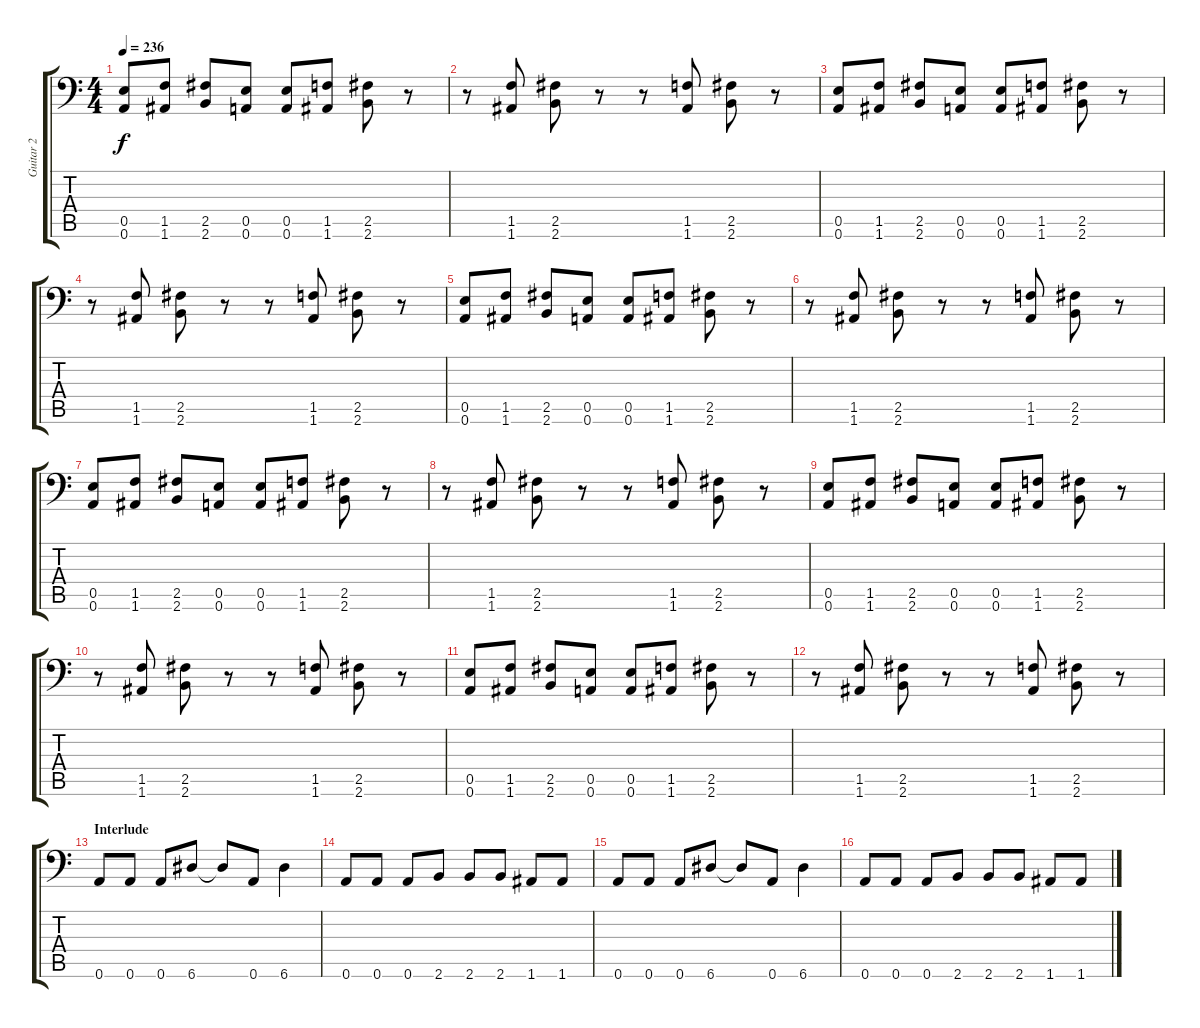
\track ("Guitar 2" "Guitar 2") {instrument distortionguitar}
\staff {score tabs}
\tuning (B3 Gb3 D3 A2 E2 A1) {hide}
\ts (4 4)
\tempo 236
\clef f4
\ks c
(0.5 0.6).8{dy f} (1.5 1.6).8 (2.5 2.6).8 (0.5 0.6).8 (0.5 0.6).8 (1.5 1.6).8 (2.5 2.6).8 r.8 |
r.8 (1.5 1.6).8 (2.5 2.6).8 r.8 r.8 (1.5 1.6).8 (2.5 2.6).8 r.8 |
(0.5 0.6).8 (1.5 1.6).8 (2.5 2.6).8 (0.5 0.6).8 (0.5 0.6).8 (1.5 1.6).8 (2.5 2.6).8 r.8 |
r.8 (1.5 1.6).8 (2.5 2.6).8 r.8 r.8 (1.5 1.6).8 (2.5 2.6).8 r.8 |
(0.5 0.6).8 (1.5 1.6).8 (2.5 2.6).8 (0.5 0.6).8 (0.5 0.6).8 (1.5 1.6).8 (2.5 2.6).8 r.8 |
r.8 (1.5 1.6).8 (2.5 2.6).8 r.8 r.8 (1.5 1.6).8 (2.5 2.6).8 r.8 |
(0.5 0.6).8 (1.5 1.6).8 (2.5 2.6).8 (0.5 0.6).8 (0.5 0.6).8 (1.5 1.6).8 (2.5 2.6).8 r.8 |
r.8 (1.5 1.6).8 (2.5 2.6).8 r.8 r.8 (1.5 1.6).8 (2.5 2.6).8 r.8 |
(0.5 0.6).8 (1.5 1.6).8 (2.5 2.6).8 (0.5 0.6).8 (0.5 0.6).8 (1.5 1.6).8 (2.5 2.6).8 r.8 |
r.8 (1.5 1.6).8 (2.5 2.6).8 r.8 r.8 (1.5 1.6).8 (2.5 2.6).8 r.8 |
(0.5 0.6).8 (1.5 1.6).8 (2.5 2.6).8 (0.5 0.6).8 (0.5 0.6).8 (1.5 1.6).8 (2.5 2.6).8 r.8 |
r.8 (1.5 1.6).8 (2.5 2.6).8 r.8 r.8 (1.5 1.6).8 (2.5 2.6).8 r.8 |
\section ("" "Interlude")
0.6.8 0.6.8 0.6.8 6.6.8 6.6{t}.8 0.6.8 6.6.4 |
0.6.8 0.6.8 0.6.8 2.6.8 2.6.8 2.6.8 1.6.8 1.6.8 |
0.6.8 0.6.8 0.6.8 6.6.8 6.6{t}.8 0.6.8 6.6.4 |
0.6.8 0.6.8 0.6.8 2.6.8 2.6.8 2.6.8 1.6.8 1.6.8
